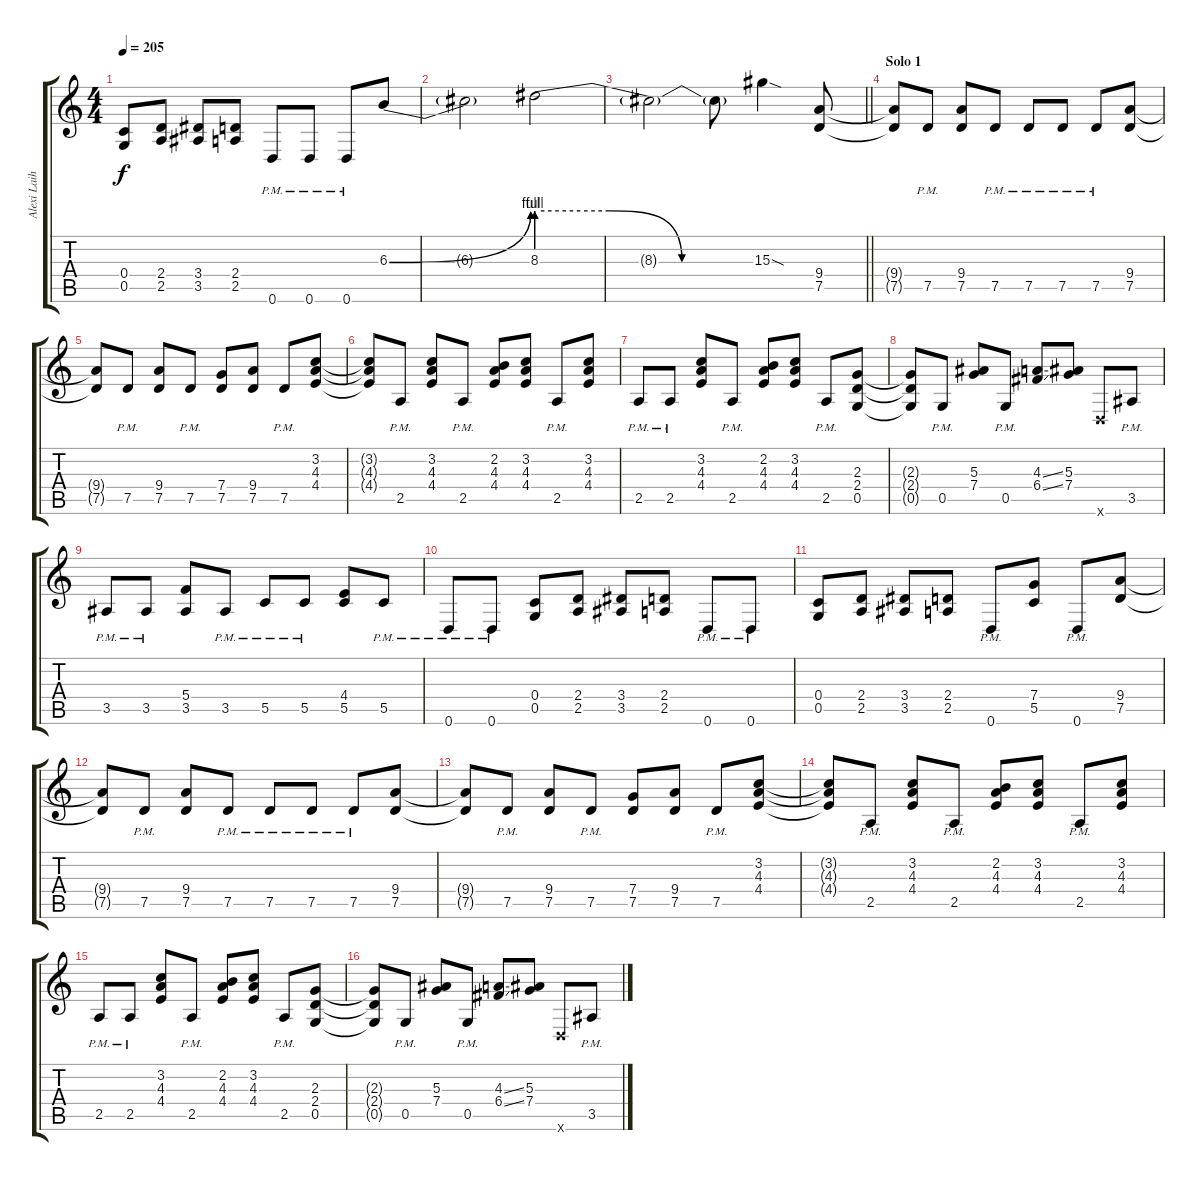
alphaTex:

\track ("Alexi Laiho" "Alexi Laih") {instrument distortionguitar}
\staff {score tabs}
\tuning (D4 A3 F3 C3 G2 D2) {hide}
\ts (4 4)
\tempo 205
\clef g2
\ks c
(0.4 0.5).8{dy f} (2.4 2.5).8 (3.4 3.5).8 (2.4 2.5).8 0.6{pm}.8 0.6{pm}.8 0.6{pm}.8 6.3{be (bend 0 0 60 4)}.8 |
6.3{t}.2 8.3{be (custom 0 4 20 4 40 0 60 0)}.2 |
\barLineRight lightlight
8.3{t}.2 8.3{t}.8 15.3{sod}.4 (9.4 7.5).8 |
\section ("" "Solo 1")
(9.4{t} 7.5{t}).8 7.5{pm}.8 (9.4 7.5).8 7.5{pm}.8 7.5{pm}.8 7.5{pm}.8 7.5{pm}.8 (9.4 7.5).8 |
(9.4{t} 7.5{t}).8 7.5{pm}.8 (9.4 7.5).8 7.5{pm}.8 (7.4 7.5).8 (9.4 7.5).8 7.5{pm}.8 (3.2 4.3 4.4).8 |
(3.2{t} 4.3{t} 4.4{t}).8 2.5{pm}.8 (3.2 4.3 4.4).8 2.5{pm}.8 (2.2 4.3 4.4).8 (3.2 4.3 4.4).8 2.5{pm}.8 (3.2 4.3 4.4).8 |
2.5{pm}.8 2.5{pm}.8 (3.2 4.3 4.4).8 2.5{pm}.8 (2.2 4.3 4.4).8 (3.2 4.3 4.4).8 2.5{pm}.8 (2.3 2.4 0.5).8 |
(2.3{t} 2.4{t} 0.5{t}).8 0.5{pm}.8 (5.3 7.4).8 0.5{pm}.8 (4.3{ss} 6.4{ss}).8 (5.3 7.4).8 0.6{x}.8 3.5{pm}.8 |
3.5{pm}.8 3.5{pm}.8 (5.4 3.5).8 3.5{pm}.8 5.5{pm}.8 5.5{pm}.8 (4.4 5.5).8 5.5{pm}.8 |
0.6{pm}.8 0.6{pm}.8 (0.4 0.5).8 (2.4 2.5).8 (3.4 3.5).8 (2.4 2.5).8 0.6{pm}.8 0.6{pm}.8 |
(0.4 0.5).8 (2.4 2.5).8 (3.4 3.5).8 (2.4 2.5).8 0.6{pm}.8 (7.4 5.5).8 0.6{pm}.8 (9.4 7.5).8 |
(9.4{t} 7.5{t}).8 7.5{pm}.8 (9.4 7.5).8 7.5{pm}.8 7.5{pm}.8 7.5{pm}.8 7.5{pm}.8 (9.4 7.5).8 |
(9.4{t} 7.5{t}).8 7.5{pm}.8 (9.4 7.5).8 7.5{pm}.8 (7.4 7.5).8 (9.4 7.5).8 7.5{pm}.8 (3.2 4.3 4.4).8 |
(3.2{t} 4.3{t} 4.4{t}).8 2.5{pm}.8 (3.2 4.3 4.4).8 2.5{pm}.8 (2.2 4.3 4.4).8 (3.2 4.3 4.4).8 2.5{pm}.8 (3.2 4.3 4.4).8 |
2.5{pm}.8 2.5{pm}.8 (3.2 4.3 4.4).8 2.5{pm}.8 (2.2 4.3 4.4).8 (3.2 4.3 4.4).8 2.5{pm}.8 (2.3 2.4 0.5).8 |
(2.3{t} 2.4{t} 0.5{t}).8 0.5{pm}.8 (5.3 7.4).8 0.5{pm}.8 (4.3{ss} 6.4{ss}).8 (5.3 7.4).8 0.6{x}.8 3.5{pm}.8
